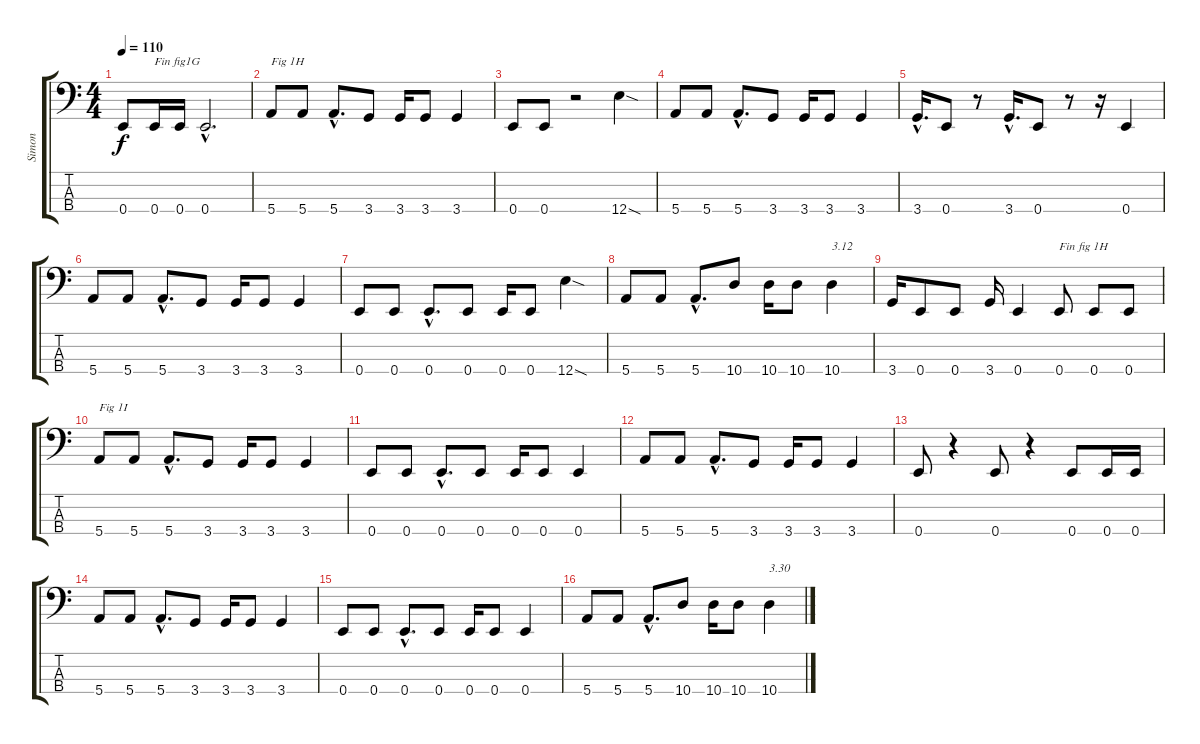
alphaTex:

\track ("Simon" "Simon") {instrument electricbasspick}
\staff {score tabs}
\tuning (G2 D2 A1 E1) {hide}
\ts (4 4)
\tempo 110
\clef f4
\ks c
0.4.8{dy f} 0.4.16{txt "Fin fig1G"} 0.4.16 0.4{hac}.2{d} |
5.4.8{txt "Fig 1H"} 5.4.8 5.4{hac}.8{d} 3.4.8 3.4.16 3.4.8 3.4.4 |
0.4.8 0.4.8 r.2 12.4{sod}.4 |
5.4.8 5.4.8 5.4{hac}.8{d} 3.4.8 3.4.16 3.4.8 3.4.4 |
3.4{hac}.16{d} 0.4.8 r.8 3.4{hac}.16{d} 0.4.8 r.8 r.16 0.4.4 |
5.4.8 5.4.8 5.4{hac}.8{d} 3.4.8 3.4.16 3.4.8 3.4.4 |
0.4.8 0.4.8 0.4{hac}.8{d} 0.4.8 0.4.16 0.4.8 12.4{sod}.4 |
5.4.8 5.4.8 5.4{hac}.8{d} 10.4.8 10.4.16 10.4.8 10.4.4{txt "3.12"} |
3.4.16 0.4.8 0.4.8 3.4.16 0.4.4 0.4.8{txt "Fin fig 1H"} 0.4.8 0.4.8 |
5.4.8{txt "Fig 1I"} 5.4.8 5.4{hac}.8{d} 3.4.8 3.4.16 3.4.8 3.4.4 |
0.4.8 0.4.8 0.4{hac}.8{d} 0.4.8 0.4.16 0.4.8 0.4.4 |
5.4.8 5.4.8 5.4{hac}.8{d} 3.4.8 3.4.16 3.4.8 3.4.4 |
0.4.8 r.4 0.4.8 r.4 0.4.8 0.4.16 0.4.16 |
5.4.8 5.4.8 5.4{hac}.8{d} 3.4.8 3.4.16 3.4.8 3.4.4 |
0.4.8 0.4.8 0.4{hac}.8{d} 0.4.8 0.4.16 0.4.8 0.4.4 |
5.4.8 5.4.8 5.4{hac}.8{d} 10.4.8 10.4.16 10.4.8 10.4.4{txt "3.30"}
